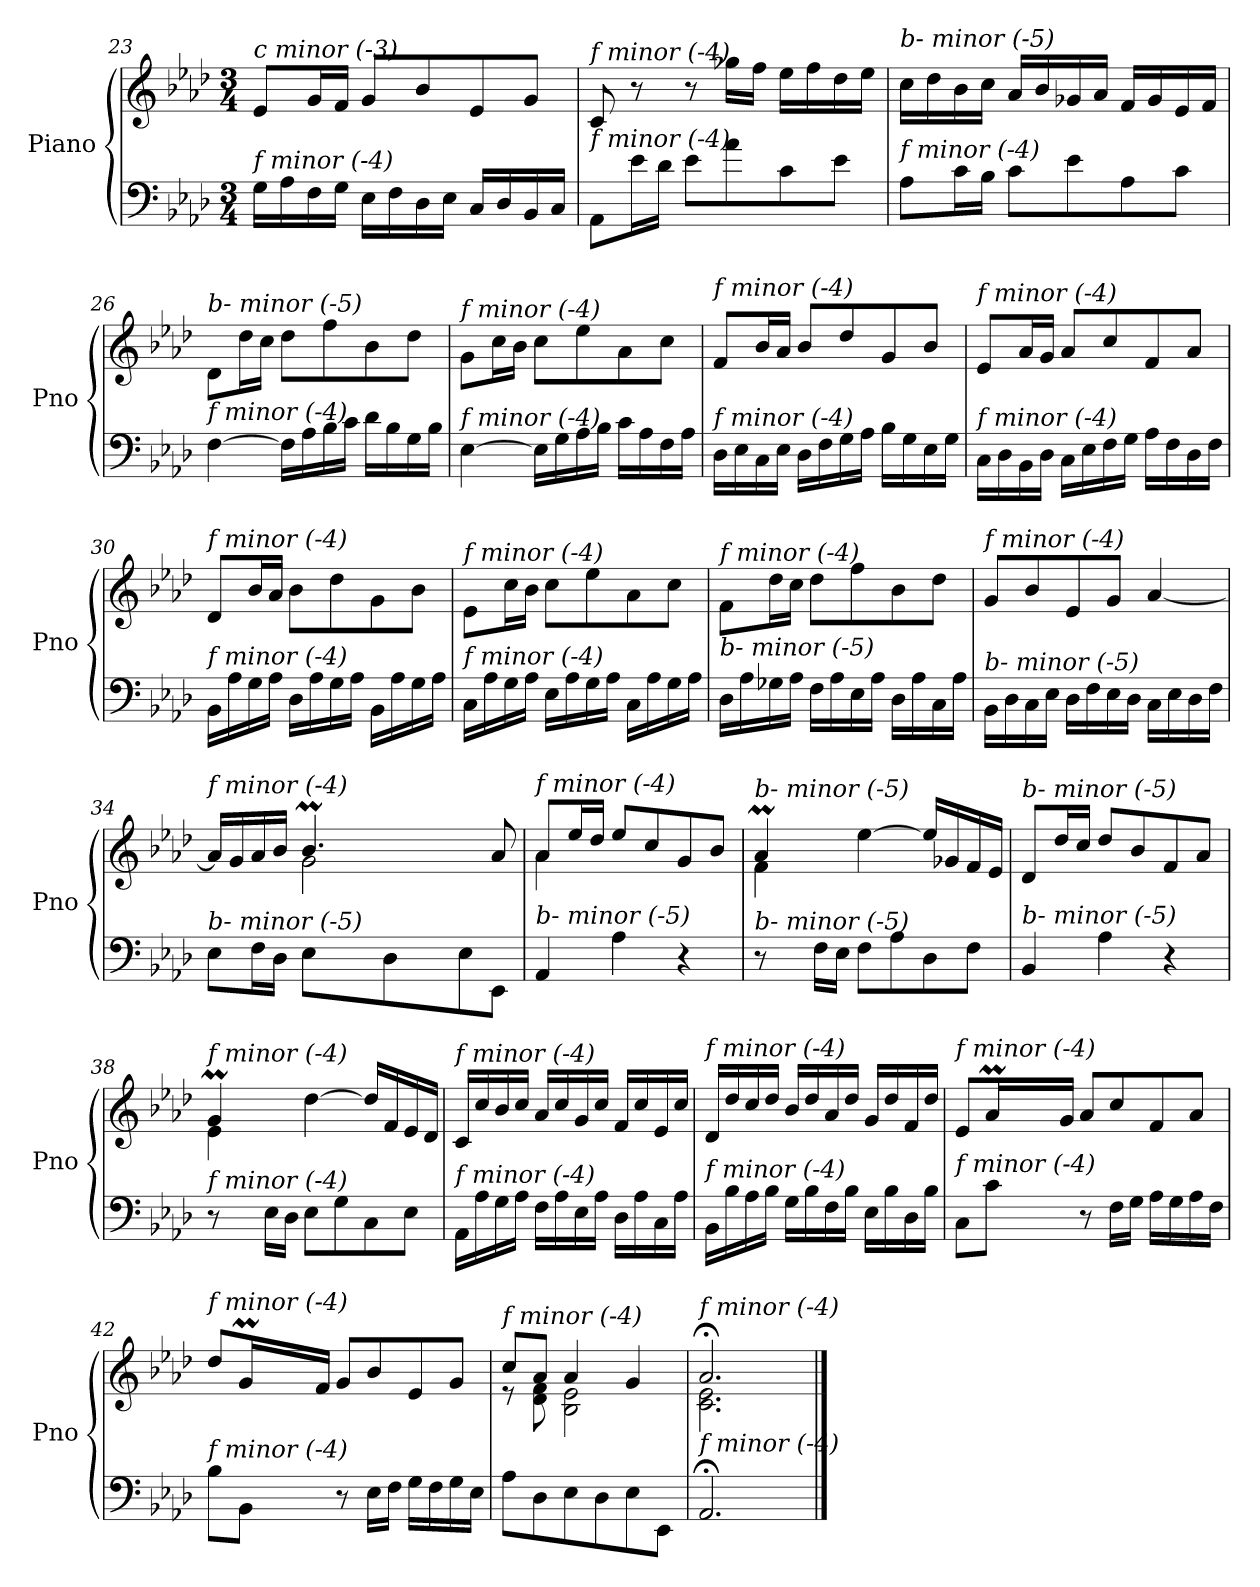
**kern	**kern
*part1	*part1
*staff2	*staff1
*I"Piano	*
*I'Pno	*
!!LO:LB:g=z
*clefF4	*clefG2
*k[b-e-a-d-]	*k[b-e-a-d-]
*M3/4	*M3/4
=23	=23
!	!LO:TX:i:t=c minor (-3)
!LO:TX:i:t=f minor (-4)	!
16G\LL	8e-/L
16A-\	.
16F\	16g/L
16G\JJ	16f/JJ
16E-\LL	8g/L
16F\	.
16D-\	8b-/
16E-\JJ	.
16C/LL	8e-/
16D-/	.
16BB-/	8g/J
16C/JJ	.
=24	=24
!	!LO:TX:i:t=f minor (-4)
!LO:TX:i:t=f minor (-4)	!
8AA-\L	8c/
16e-\L	8r
16d-\JJ	.
8e-\L	8r
8a-\	16gg-X\LL
.	16ff\JJ
8c\	16ee-\LL
.	16ff\
8e-\J	16dd-\
.	16ee-\JJ
=25	=25
!	!LO:TX:i:t=b- minor (-5)
!LO:TX:i:t=f minor (-4)	!
8A-\L	16cc\LL
.	16dd-\
16c\L	16b-\
16B-\JJ	16cc\JJ
8c\L	16a-/LL
.	16b-/
8e-\	16g-X/
.	16a-/JJ
8A-\	16f/LL
.	16g-/
8c\J	16e-/
.	16f/JJ
=26	=26
!	!LO:TX:i:t=b- minor (-5)
!LO:TX:i:t=f minor (-4)	!
[4F\	8d-\L
.	16dd-\L
.	16cc\JJ
16F\LL]	8dd-\L
16A-\	.
16B-\	8ff\
16c\JJ	.
16d-\LL	8b-\
16B-\	.
16G\	8dd-\J
16B-\JJ	.
!!LO:LB:g=z
=27	=27
!	!LO:TX:i:t=f minor (-4)
!LO:TX:i:t=f minor (-4)	!
[4E-\	8g\L
.	16cc\L
.	16b-\JJ
16E-\LL]	8cc\L
16G\	.
16A-\	8ee-\
16B-\JJ	.
16c\LL	8a-\
16A-\	.
16F\	8cc\J
16A-\JJ	.
=28	=28
!	!LO:TX:i:t=f minor (-4)
!LO:TX:i:t=f minor (-4)	!
16D-\LL	8f/L
16E-\	.
16C\	16b-/L
16E-\JJ	16a-/JJ
16D-\LL	8b-/L
16F\	.
16G\	8dd-/
16A-\JJ	.
16B-\LL	8g/
16G\	.
16E-\	8b-/J
16G\JJ	.
=29	=29
!	!LO:TX:i:t=f minor (-4)
!LO:TX:i:t=f minor (-4)	!
16C\LL	8e-/L
16D-\	.
16BB-\	16a-/L
16D-\JJ	16g/JJ
16C\LL	8a-/L
16E-\	.
16F\	8cc/
16G\JJ	.
16A-\LL	8f/
16F\	.
16D-\	8a-/J
16F\JJ	.
=30	=30
!	!LO:TX:i:t=f minor (-4)
!LO:TX:i:t=f minor (-4)	!
16BB-\LL	8d-/L
16A-\	.
16G\	16b-/L
16A-\JJ	16a-/JJ
16D-\LL	8b-\L
16A-\	.
16G\	8dd-\
16A-\JJ	.
16BB-\LL	8g\
16A-\	.
16G\	8b-\J
16A-\JJ	.
!!LO:LB:g=z
=31	=31
!	!LO:TX:i:t=f minor (-4)
!LO:TX:i:t=f minor (-4)	!
16C\LL	8e-\L
16A-\	.
16G\	16cc\L
16A-\JJ	16b-\JJ
16E-\LL	8cc\L
16A-\	.
16G\	8ee-\
16A-\JJ	.
16C\LL	8a-\
16A-\	.
16G\	8cc\J
16A-\JJ	.
=32	=32
!	!LO:TX:i:t=f minor (-4)
!LO:TX:i:t=b- minor (-5)	!
16D-\LL	8f\L
16A-\	.
16G-X\	16dd-\L
16A-\JJ	16cc\JJ
16F\LL	8dd-\L
16A-\	.
16E-\	8ff\
16A-\JJ	.
16D-\LL	8b-\
16A-\	.
16C\	8dd-\J
16A-\JJ	.
=33	=33
!	!LO:TX:i:t=f minor (-4)
!LO:TX:i:t=b- minor (-5)	!
16BB-\LL	8g/L
16D-\	.
16C\	8b-/
16E-\JJ	.
16D-\LL	8e-/
16F\	.
16E-\	8g/J
16D-\JJ	.
16C\LL	[4a-/
16E-\	.
16D-\	.
16F\JJ	.
!!LO:LB:g=z
=34	=34
*^	*^
*	*^	*	*^
!	!	!	!LO:TX:i:t=f minor (-4)	!	!
!LO:TX:i:t=b- minor (-5)	!	!	!	!	!
4ryy	4ryy	8E-\L	16a-/LL]	4ryy	4ryy
.	.	.	16g/	.	.
.	.	16F\L	16a-/	.	.
.	.	16D-\JJ	16b-/JJ	.	.
2ryy	4.ryy	8E-\L	4.b-M/	2g\	32ccyy
.	.	.	.	.	32b-yy
.	.	.	.	.	32ccyy
.	.	.	.	.	32b-yy
.	.	8D-\	.	.	32ccyy
.	.	.	.	.	32b-yy
.	.	.	.	.	32ccyy
.	.	.	.	.	[32b-yy
.	.	8E-\	.	.	8b-yy]
.	8ryy	8EE-\J	8a-/	.	8ryy
!!LO:PB:g=z
=35	=35	=35	=35	=35	=35
!	!	!	!LO:TX:i:t=f minor (-4)	!	!
!LO:TX:i:t=b- minor (-5)	!	!	!	!	!
*	*v	*v	*	*	*
*	*	*	*v	*v
4ryy	4AA-/	8a-/L	4a-\
.	.	16ee-/L	.
.	.	16dd-/JJ	.
2ryy	4A-\	8ee-/L	2ryy
.	.	8cc/	.
.	4r	8g/	.
.	.	8b-/J	.
=36	=36	=36	=36
*	*^	*	*^
!	!	!	!LO:TX:i:t=b- minor (-5)	!	!
!LO:TX:i:t=b- minor (-5)	!	!	!	!	!
4ryy	32ryy	8r	4a-M/	4f\	32ryy
.	8..ryy	.	.	.	32b-yy
.	.	.	.	.	8.a-yy
.	.	16F\LL	.	.	.
.	.	16E-\JJ	.	.	.
2ryy	2ryy	8F\L	[4ee-\	2ryy	2ryy
.	.	8A-\	.	.	.
.	.	8D-\	16ee-/LL]	.	.
.	.	.	16g-X/	.	.
.	.	8F\J	16f/	.	.
.	.	.	16e-/JJ	.	.
*v	*v	*v	*	*	*
*	*v	*v	*v
=37	=37
!	!LO:TX:i:t=b- minor (-5)
!LO:TX:i:t=b- minor (-5)	!
4BB-/	8d-/L
.	16dd-/L
.	16cc/JJ
4A-\	8dd-/L
.	8b-/
4r	8f/
.	8a-/J
=38	=38
*^	*^
*	*^	*	*^
!	!	!	!LO:TX:i:t=f minor (-4)	!	!
!LO:TX:i:t=f minor (-4)	!	!	!	!	!
4ryy	32ryy	8r	4gm/	4e-\	32ryy
.	8..ryy	.	.	.	32a-yy
.	.	.	.	.	8.gyy
.	.	16E-\LL	.	.	.
.	.	16D-\JJ	.	.	.
2ryy	2ryy	8E-\L	[4dd-\	2ryy	2ryy
.	.	8G\	.	.	.
.	.	8C\	16dd-/LL]	.	.
.	.	.	16f/	.	.
.	.	8E-\J	16e-/	.	.
.	.	.	16d-/JJ	.	.
*v	*v	*v	*	*	*
*	*v	*v	*v
=39	=39
!	!LO:TX:i:t=f minor (-4)
!LO:TX:i:t=f minor (-4)	!
16AA-\LL	16c/LL
16A-\	16cc/
16G\	16b-/
16A-\JJ	16cc/JJ
16F\LL	16a-/LL
16A-\	16cc/
16E-\	16g/
16A-\JJ	16cc/JJ
16D-\LL	16f/LL
16A-\	16cc/
16C\	16e-/
16A-\JJ	16cc/JJ
!!LO:LB:g=z
=40	=40
!	!LO:TX:i:t=f minor (-4)
!LO:TX:i:t=f minor (-4)	!
16BB-\LL	16d-/LL
16B-\	16dd-/
16A-\	16cc/
16B-\JJ	16dd-/JJ
16G\LL	16b-/LL
16B-\	16dd-/
16F\	16a-/
16B-\JJ	16dd-/JJ
16E-\LL	16g/LL
16B-\	16dd-/
16D-\	16f/
16B-\JJ	16dd-/JJ
=41	=41
*^	*^
!	!	!LO:TX:i:t=f minor (-4)	!
!LO:TX:i:t=f minor (-4)	!	!	!
8ryy	8C\L	8e-/L	8ryy
16ryy	8c\J	16a-M/L	64b-yy
.	.	.	64a-yy
.	.	.	64b-yy
.	.	.	64a-yy
2ryy	.	16g/JJ	2ryy
.	8r	8a-/L	.
.	16F\LL	8cc/	.
.	16G\JJ	.	.
.	16A-\LL	8f/	.
.	16G\	.	.
.	16A-\	8a-/J	.
16ryy	16F\JJ	.	16ryy
=42	=42	=42	=42
!	!	!LO:TX:i:t=f minor (-4)	!
!LO:TX:i:t=f minor (-4)	!	!	!
8ryy	8B-\L	8dd-/L	8ryy
16ryy	8BB-\J	16gm/L	64a-yy
.	.	.	64gyy
.	.	.	64a-yy
.	.	.	64gyy
2ryy	.	16f/JJ	2ryy
.	8r	8g/L	.
.	16E-\LL	8b-/	.
.	16F\JJ	.	.
.	16G\LL	8e-/	.
.	16F\	.	.
.	16G\	8g/J	.
16ryy	16E-\JJ	.	16ryy
=43	=43	=43	=43
!	!	!LO:TX:i:t=f minor (-4)	!
!LO:TX:i:t=f minor (-4)	!	!	!
*v	*v	*	*
8A-\L	8cc/L	8r
8D-\	8a-/J	8d-\ 8f\
8E-\	4a-/	2B-\ 2e-\
8D-\	.	.
8E-\	4g/	.
8EE-\J	.	.
=44	=44	=44
!	!LO:TX:i:t=f minor (-4)	!
!LO:TX:i:t=f minor (-4)	!	!
2.AA-;/	2.a-;</	2.c\ 2.e-\
*	*v	*v
==	==
*-	*-
